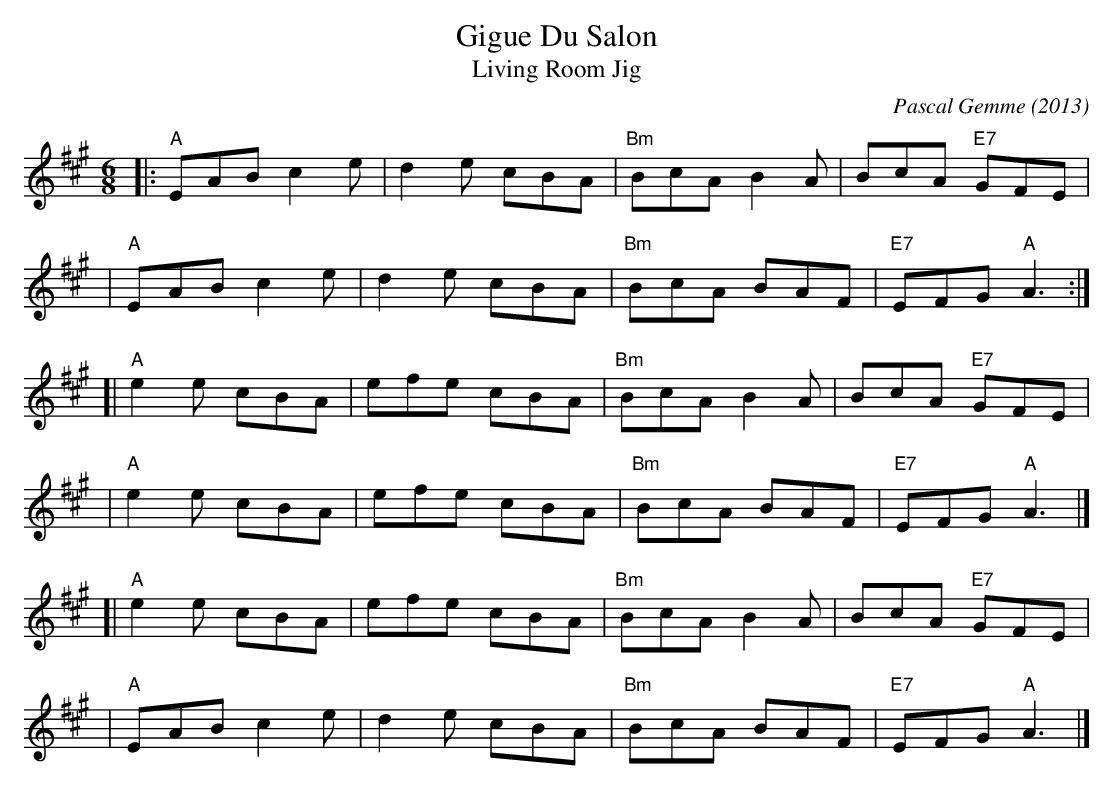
X:1
T: Gigue Du Salon
T: Living Room Jig
C: Pascal Gemme (2013)
M: 6/8
L: 1/8
K: A
|: "A"EAB c2e | d2e cBA | "Bm"BcA B2A |     BcA "E7"GFE |
|  "A"EAB c2e | d2e cBA | "Bm"BcA BAF | "E7"EFG  "A"A3 :|
[| "A"e2e cBA | efe cBA | "Bm"BcA B2A |     BcA "E7"GFE |
|  "A"e2e cBA | efe cBA | "Bm"BcA BAF | "E7"EFG  "A"A3 |]
[| "A"e2e cBA | efe cBA | "Bm"BcA B2A |     BcA "E7"GFE |
|  "A"EAB c2e | d2e cBA | "Bm"BcA BAF | "E7"EFG  "A"A3 |]
